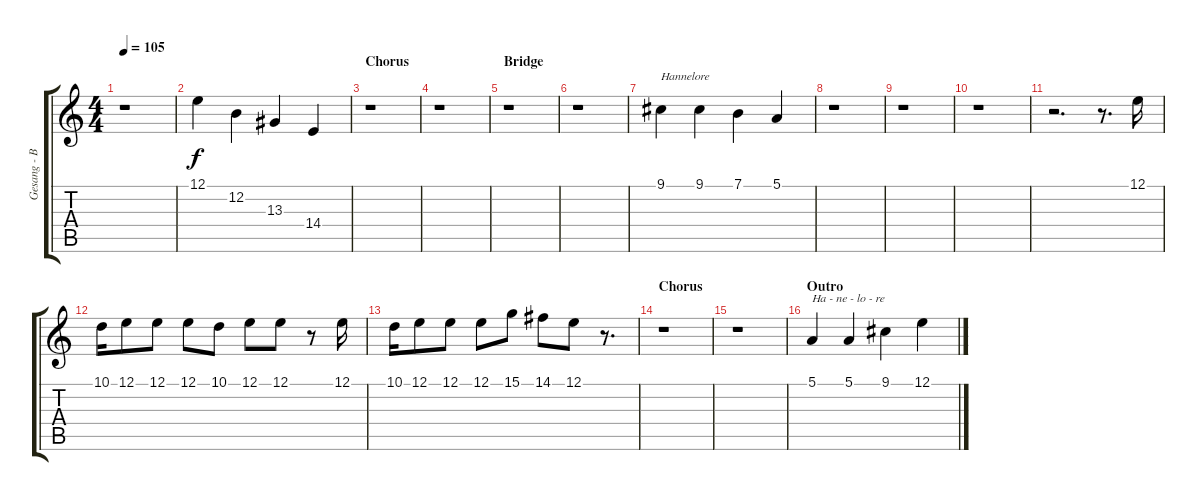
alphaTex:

\track ("Gesang - Bela + Hagen" "Gesang - B") {instrument pad4choir}
\staff {score tabs}
\tuning (E4 B3 G3 D3 A2 E2) {hide}
\ts (4 4)
\tempo 105
\clef g2
\ks c
r.1{dy f} |
12.1.4 12.2.4 13.3.4 14.4.4 |
\section ("" "Chorus")
r.1 |
r.1 |
\section ("" "Bridge")
r.1 |
r.1 |
9.1.4{txt "Hannelore"} 9.1.4 7.1.4 5.1.4 |
r.1 |
r.1 |
r.1 |
r.2{d} r.8{d} 12.1.16 |
10.1.16 12.1.8 12.1.8 12.1.8 10.1.8 12.1.8 12.1.8 r.8 12.1.16 |
10.1.16 12.1.8 12.1.8 12.1.8 15.1.8 14.1.8 12.1.8 r.8{d} |
\section ("" "Chorus")
r.1 |
r.1 |
\section ("" "Outro")
5.1.4{txt "Ha - ne - lo - re"} 5.1.4 9.1.4 12.1.4
